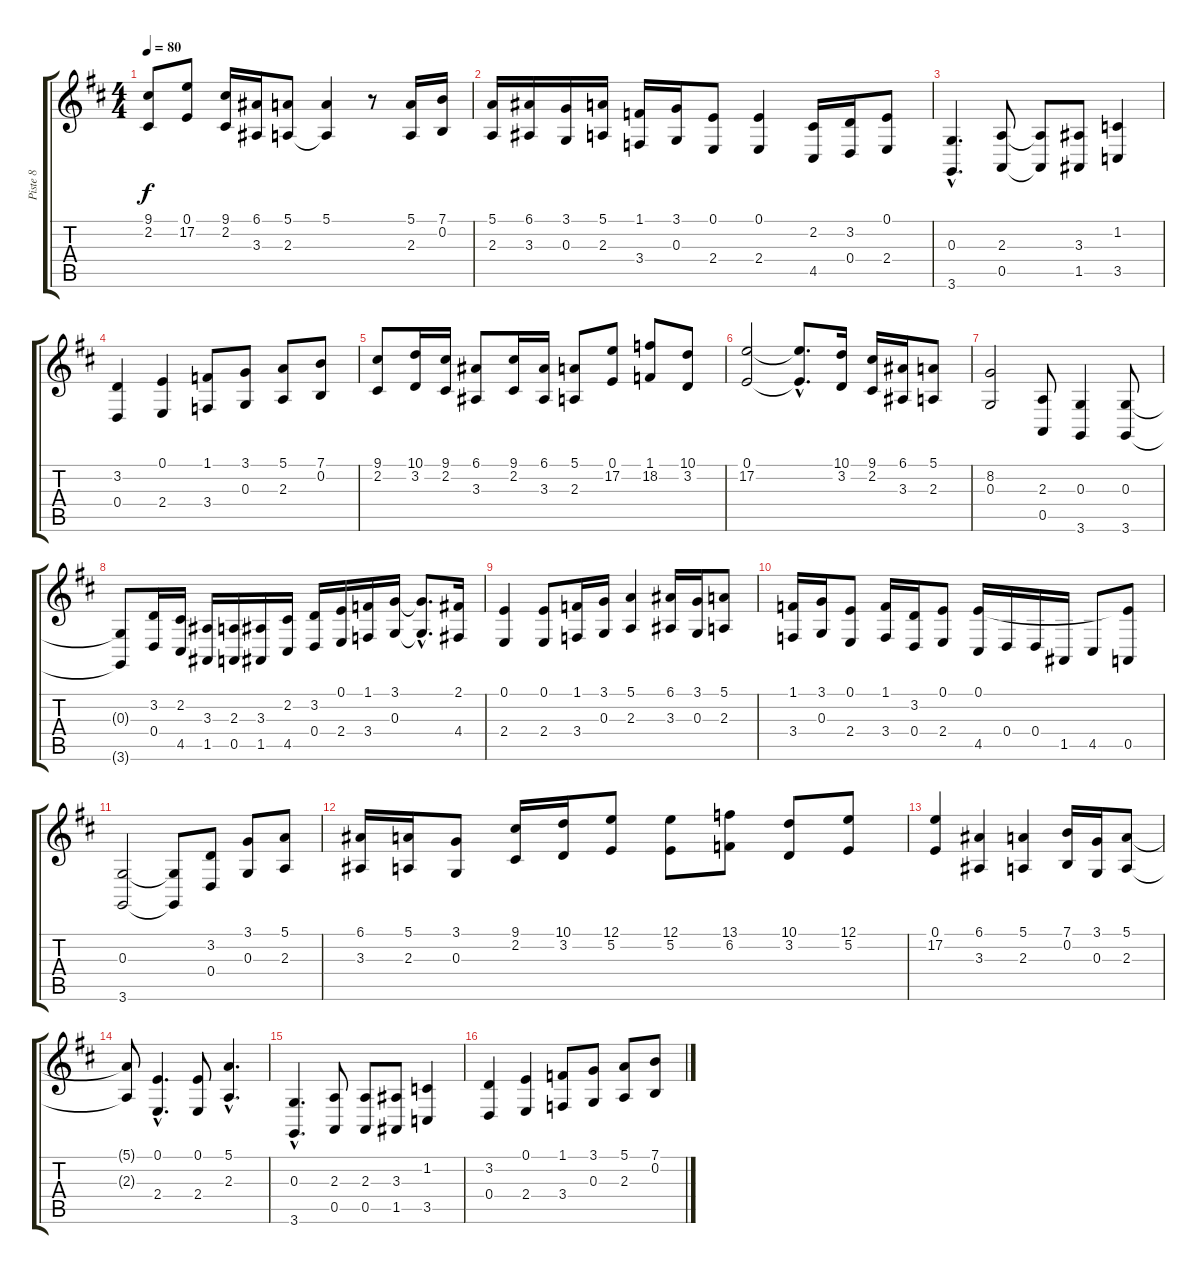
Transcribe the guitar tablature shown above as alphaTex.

\track ("Piste 8" "Piste 8") {instrument stringensemble1}
\staff {score tabs}
\tuning (E4 B3 G3 D3 A2 E2) {hide}
\ts (4 4)
\tempo 80
\clef g2
\ks d
(9.1 2.2).8{dy f} (0.1 17.2).8 (9.1 2.2).16 (6.1 3.3).16 (5.1 2.3).8 (5.1 2.3{t}).4 r.8 (5.1 2.3).16 (7.1 0.2).16 |
(5.1 2.3).16 (6.1 3.3).16 (3.1 0.3).16 (5.1 2.3).16 (1.1 3.4).16 (3.1 0.3).16 (0.1 2.4).8 (0.1 2.4).4 (2.2 4.5).16 (3.2 0.4).16 (0.1 2.4).8 |
(0.3{hac} 3.6{hac}).4{d} (2.3 0.5).8 (2.3{t} 0.5{t}).8 (3.3 1.5).8 (1.2 3.5).4 |
(3.2 0.4).4 (0.1 2.4).4 (1.1 3.4).8 (3.1 0.3).8 (5.1 2.3).8 (7.1 0.2).8 |
(9.1 2.2).8 (10.1 3.2).16 (9.1 2.2).16 (6.1 3.3).8 (9.1 2.2).16 (6.1 3.3).16 (5.1 2.3).8 (0.1 17.2).8 (1.1 18.2).8 (10.1 3.2).8 |
(0.1 17.2).2 (0.1{hac t} 17.2{hac t}).8{d} (10.1 3.2).16 (9.1 2.2).16 (6.1 3.3).16 (5.1 2.3).8 |
(8.2 0.3).2 (2.3 0.5).8 (0.3 3.6).4 (0.3 3.6).8 |
(0.3{t} 3.6{t}).8 (3.2 0.4).16 (2.2 4.5).16 (3.3 1.5).16 (2.3 0.5).16 (3.3 1.5).16 (2.2 4.5).16 (3.2 0.4).16 (0.1 2.4).16 (1.1 3.4).16 (3.1 0.3).16 (3.1{hac t} 0.3{hac t}).8{d} (2.1 4.4).16 |
(0.1 2.4).4 (0.1 2.4).8 (1.1 3.4).16 (3.1 0.3).16 (5.1 2.3).4 (6.1 3.3).16 (3.1 0.3).16 (5.1 2.3).8 |
(1.1 3.4).16 (3.1 0.3).16 (0.1 2.4).8 (1.1 3.4).16 (3.2 0.4).16 (0.1 2.4).8 (0.1 4.5).16 0.4.16 0.4.16 1.5.16 4.5.8 (0.1{t} 0.5).8 |
(0.3 3.6).2 (0.3{t} 3.6{t}).8 (3.2 0.4).8 (3.1 0.3).8 (5.1 2.3).8 |
(6.1 3.3).16 (5.1 2.3).16 (3.1 0.3).8 (9.1 2.2).16 (10.1 3.2).16 (12.1 5.2).8 (12.1 5.2).8 (13.1 6.2).8 (10.1 3.2).8 (12.1 5.2).8 |
(0.1 17.2).4 (6.1 3.3).4 (5.1 2.3).4 (7.1 0.2).16 (3.1 0.3).16 (5.1 2.3).8 |
(5.1{t} 2.3{t}).8 (0.1{hac} 2.4{hac}).4{d} (0.1 2.4).8 (5.1{hac} 2.3{hac}).4{d} |
(0.3{hac} 3.6{hac}).4{d} (2.3 0.5).8 (2.3 0.5).8 (3.3 1.5).8 (1.2 3.5).4 |
(3.2 0.4).4 (0.1 2.4).4 (1.1 3.4).8 (3.1 0.3).8 (5.1 2.3).8 (7.1 0.2).8
